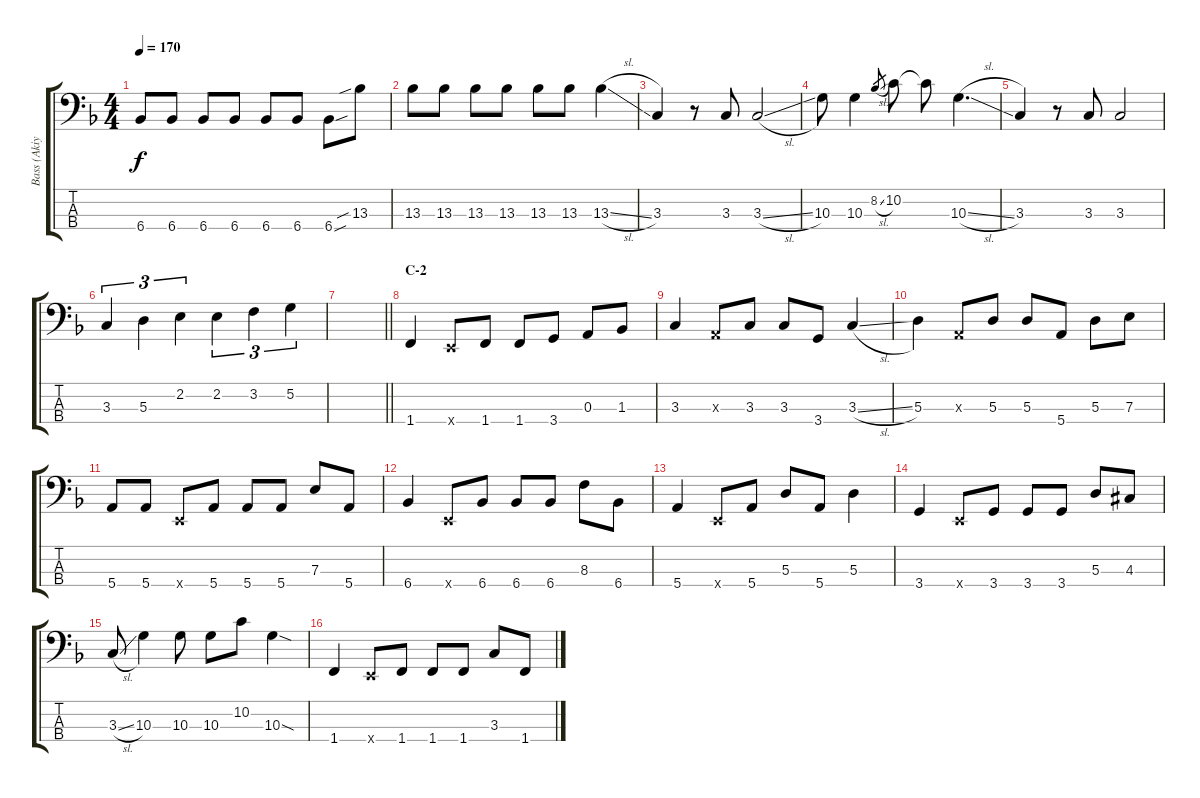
\track ("Bass (Akiyama Mio)" "Bass (Akiy") {instrument electricbassfinger}
\staff {score tabs}
\tuning (G2 D2 A1 E1) {hide}
\ts (4 4)
\tempo 170
\clef f4
\ks f
6.4.8{dy f} 6.4.8 6.4.8 6.4.8 6.4.8 6.4.8 6.4{sou}.8 13.3{sib}.8 |
13.3.8 13.3.8 13.3.8 13.3.8 13.3.8 13.3.8 13.3{sl}.4 |
3.3.4 r.8 3.3.8 3.3{sl}.2 |
10.3.8 10.3.4 8.2{sl}.8{gr} 10.2.8 10.2{t}.8 10.3{sl}.4{d} |
3.3.4 r.8 3.3.8 3.3.2 |
3.3.4{tu (3 2)} 5.3.4{tu (3 2)} 2.2.4{tu (3 2)} 2.2.4{tu (3 2)} 3.2.4{tu (3 2)} 5.2.4{tu (3 2)} |
\barLineRight lightlight
|
\section ("" "C-2")
1.4.4 0.4{x}.8 1.4.8 1.4.8 3.4.8 0.3.8 1.3.8 |
3.3.4 0.3{x}.8 3.3.8 3.3.8 3.4.8 3.3{sl}.4 |
5.3.4 0.3{x}.8 5.3.8 5.3.8 5.4.8 5.3.8 7.3.8 |
5.4.8 5.4.8 0.4{x}.8 5.4.8 5.4.8 5.4.8 7.3.8 5.4.8 |
6.4.4 0.4{x}.8 6.4.8 6.4.8 6.4.8 8.3.8 6.4.8 |
5.4.4 0.4{x}.8 5.4.8 5.3.8 5.4.8 5.3.4 |
3.4.4 0.4{x}.8 3.4.8 3.4.8 3.4.8 5.3.8 4.3{acc #}.8 |
3.3{sl}.8 10.3.4 10.3.8 10.3.8 10.2.8 10.3{sod}.4 |
1.4.4 0.4{x}.8 1.4.8 1.4.8 1.4.8 3.3.8 1.4.8
